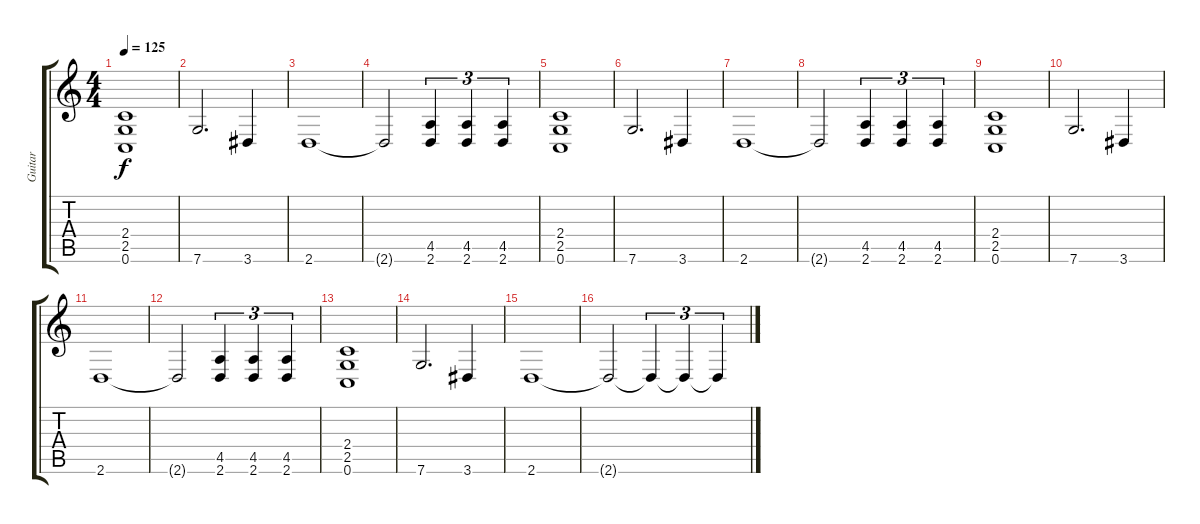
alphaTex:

\track ("Guitar" "Guitar") {instrument distortionguitar}
\staff {score tabs}
\tuning (C4 G3 Eb3 Bb2 F2 C2) {hide}
\ts (4 4)
\tempo 125
\clef g2
\ks c
(2.4 2.5 0.6).1{dy f} |
7.6.2{d} 3.6.4 |
2.6.1 |
2.6{t}.2 (4.5 2.6).4{tu (3 2)} (4.5 2.6).4{tu (3 2)} (4.5 2.6).4{tu (3 2)} |
(2.4 2.5 0.6).1 |
7.6.2{d} 3.6.4 |
2.6.1 |
2.6{t}.2 (4.5 2.6).4{tu (3 2)} (4.5 2.6).4{tu (3 2)} (4.5 2.6).4{tu (3 2)} |
(2.4 2.5 0.6).1 |
7.6.2{d} 3.6.4 |
2.6.1 |
2.6{t}.2 (4.5 2.6).4{tu (3 2)} (4.5 2.6).4{tu (3 2)} (4.5 2.6).4{tu (3 2)} |
(2.4 2.5 0.6).1 |
7.6.2{d} 3.6.4 |
2.6.1 |
2.6{t}.2 2.6{t}.4{tu (3 2)} 2.6{t}.4{tu (3 2)} 2.6{t}.4{tu (3 2)}
